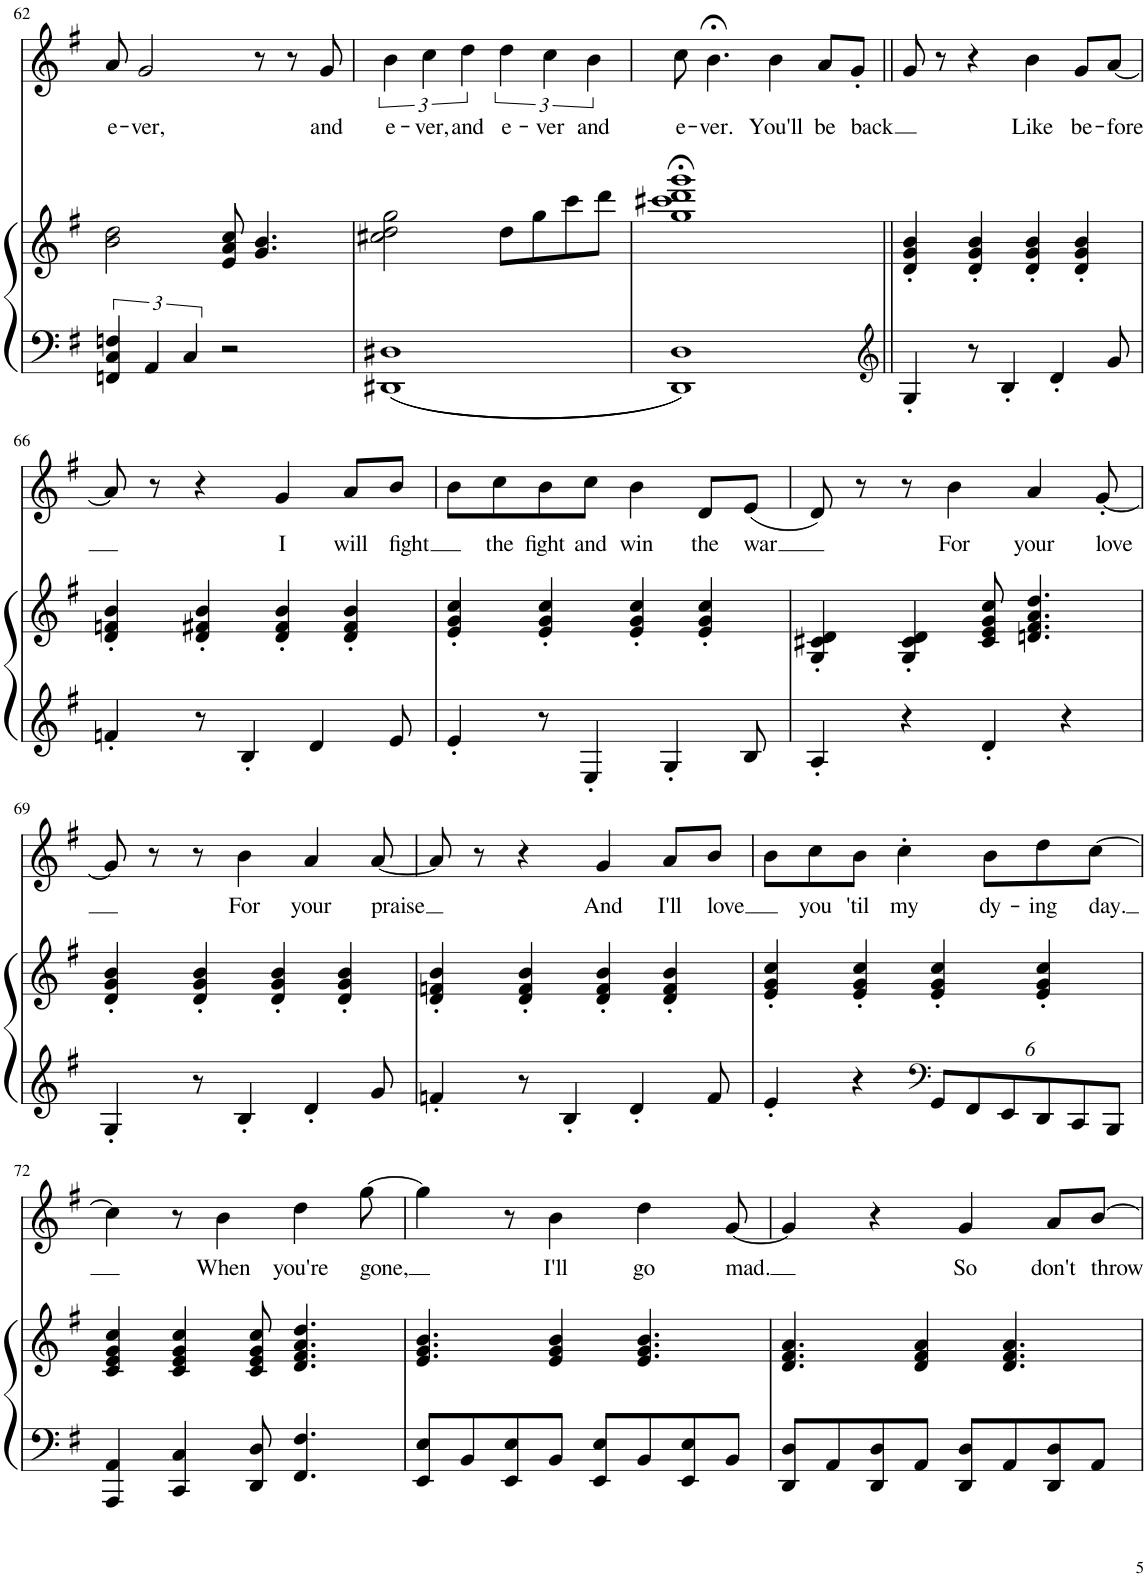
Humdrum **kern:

**kern	**kern	**kern	**text
*part2	*part2	*part1	*part1
*staff3	*staff2	*staff1	*staff1
*I"Piano	*	*I"Voice	*
*I'Pno	*	*	*
!!LO:PB:g=z
*clefF4	*clefG2	*clefG2	*
*k[f#]	*k[f#]	*k[f#]	*
*M4/4	*M4/4	*M4/4	*
=62	=62	=62	=62
!	!	!	!LO:LY:b
6FFn/ 6C/ 6Fn/	2b\ 2dd\	8a/	e-
!	!	!	!LO:LY:b
.	.	2g/	-ver,
6AA/	.	.	.
6C/	.	.	.
2r	8e/ 8a/ 8cc/	.	.
.	4.g/ 4.b/	8r	.
.	.	8r	.
!	!	!	!LO:LY:b
.	.	8g/	and
=63	=63	=63	=63
!	!	!	!LO:LY:b
1DD#X 1D#X	2cc#X\ 2dd\ 2gg\	6b\	e-
!	!	!	!LO:LY:b
.	.	6cc\	-ver,
!	!	!	!LO:LY:b
.	.	6dd\	and
!	!	!	!LO:LY:b
.	8dd\L	6dd\	e-
.	8gg\	.	.
!	!	!	!LO:LY:b
.	.	6cc\	-ver
.	8ccc\	.	.
!	!	!	!LO:LY:b
.	.	6b\	and
.	8ddd\J	.	.
=64	=64	=64	=64
!	!	!	!LO:LY:b
1DD 1D	1gg;< 1ccc#X;< 1ddd;< 1ggg;<	8cc\	e-
!	!	!	!LO:LY:b
.	.	4.b;<\	-ver.
!	!	!	!LO:LY:b
.	.	4b\	You'll
!	!	!	!LO:LY:b
.	.	8a/L	be
!	!	!	!LO:LY:b
.	.	8g'/J	back
=65||	=65||	=65||	=65||
*clefG2	*	*	*
4G'/	4d/' 4g/' 4b/'	8g/	.
.	.	8r	.
8r	4d/' 4g/' 4b/'	4r	.
4B'/	.	.	.
!	!	!	!LO:LY:b
.	4d/' 4g/' 4b/'	4b\	Like
4d'/	.	.	.
!	!	!	!LO:LY:b
.	4d/' 4g/' 4b/'	8g/L	be-
!	!	!	!LO:LY:b
8g/	.	[8a/J	-fore
!!LO:LB:g=z
=66	=66	=66	=66
4fn'/	4d/' 4fn/' 4b/'	8a/]	.
.	.	8r	.
8r	4d/' 4f#X/' 4b/'	4r	.
4B'/	.	.	.
!	!	!	!LO:LY:b
.	4d/' 4f#/' 4b/'	4g/	I
4d/	.	.	.
!	!	!	!LO:LY:b
.	4d/' 4f#/' 4b/'	8a/L	will
!	!	!	!LO:LY:b
8e/	.	8b/J	fight
=67	=67	=67	=67
4e'/	4e/' 4g/' 4cc/'	8b\L	.
!	!	!	!LO:LY:b
.	.	8cc\	the
!	!	!	!LO:LY:b
8r	4e/' 4g/' 4cc/'	8b\	fight
!	!	!	!LO:LY:b
4E'/	.	8cc\J	and
!	!	!	!LO:LY:b
.	4e/' 4g/' 4cc/'	4b\	win
4G'/	.	.	.
!	!	!	!LO:LY:b
.	4e/' 4g/' 4cc/'	8d/L	the
!	!	!	!LO:LY:b
8B/	.	(8e/J	war
=68	=68	=68	=68
4A'/	4G/' 4c#X/' 4d/'	8d/)	.
.	.	8r	.
4r	4G/' 4c#/' 4d/'	8r	.
!	!	!	!LO:LY:b
.	.	4b\	For
4d'/	8c#/ 8e/ 8g/ 8cc/	.	.
!	!	!	!LO:LY:b
.	4.dn/ 4.f#/ 4.a/ 4.dd/	4a/	your
4r	.	.	.
!	!	!	!LO:LY:b
.	.	[8g'/	love
!!LO:LB:g=z
=69	=69	=69	=69
4G'/	4d/' 4g/' 4b/'	8g/]	.
.	.	8r	.
8r	4d/' 4g/' 4b/'	8r	.
!	!	!	!LO:LY:b
4B'/	.	4b\	For
.	4d/' 4g/' 4b/'	.	.
!	!	!	!LO:LY:b
4d'/	.	4a/	your
.	4d/' 4g/' 4b/'	.	.
!	!	!	!LO:LY:b
8g/	.	[8a/	praise
=70	=70	=70	=70
4fn'/	4d/' 4fn/' 4b/'	8a/]	.
.	.	8r	.
8r	4d/' 4f/' 4b/'	4r	.
4B'/	.	.	.
!	!	!	!LO:LY:b
.	4d/' 4f/' 4b/'	4g/	And
4d'/	.	.	.
!	!	!	!LO:LY:b
.	4d/' 4f/' 4b/'	8a/L	I'll
!	!	!	!LO:LY:b
8f/	.	8b/J	love
=71	=71	=71	=71
4e'/	4e/' 4g/' 4cc/'	8b\L	.
!	!	!	!LO:LY:b
.	.	8cc\	you
!	!	!	!LO:LY:b
4r	4e/' 4g/' 4cc/'	8b\J	'til
!	!	!	!LO:LY:b
.	.	4cc'\	my
*clefF4	*	*	*
*Xbrackettup	*	*	*
12GG/L	4e/' 4g/' 4cc/'	.	.
12FF#/	.	.	.
!	!	!	!LO:LY:b
.	.	8b\L	dy-
12EE/	.	.	.
!	!	!	!LO:LY:b
12DD/	4e/' 4g/' 4cc/'	8dd\	-ing
12CC/	.	.	.
!	!	!	!LO:LY:b
.	.	[8cc\J	day.
12BBB/J	.	.	.
!!LO:LB:g=z
=72	=72	=72	=72
4AAA/ 4AA/	4c/ 4e/ 4g/ 4cc/	4cc\]	.
4CC/ 4C/	4c/ 4e/ 4g/ 4cc/	8r	.
!	!	!	!LO:LY:b
.	.	4b\	When
8DD/ 8D/	8c/ 8e/ 8g/ 8cc/	.	.
!	!	!	!LO:LY:b
4.FF#/ 4.F#/	4.d/ 4.f#/ 4.a/ 4.dd/	4dd\	you're
!	!	!	!LO:LY:b
.	.	[8gg\	gone,
=73	=73	=73	=73
8EE/ 8E/L	4.e/ 4.g/ 4.b/	4gg\]	.
8BB/	.	.	.
8EE/ 8E/	.	8r	.
!	!	!	!LO:LY:b
8BB/J	4e/ 4g/ 4b/	4b\	I'll
8EE/ 8E/L	.	.	.
!	!	!	!LO:LY:b
8BB/	4.e/ 4.g/ 4.b/	4dd\	go
8EE/ 8E/	.	.	.
!	!	!	!LO:LY:b
8BB/J	.	[8g/	mad.
=74	=74	=74	=74
8DD/ 8D/L	4.d/ 4.f#/ 4.a/	4g/]	.
8AA/	.	.	.
8DD/ 8D/	.	4r	.
8AA/J	4d/ 4f#/ 4a/	.	.
!	!	!	!LO:LY:b
8DD/ 8D/L	.	4g/	So
8AA/	4.d/ 4.f#/ 4.a/	.	.
!	!	!	!LO:LY:b
8DD/ 8D/	.	8a/L	don't
!	!	!	!LO:LY:b
8AA/J	.	[8b/J	throw
=	=	=	=
*-	*-	*-	*-
